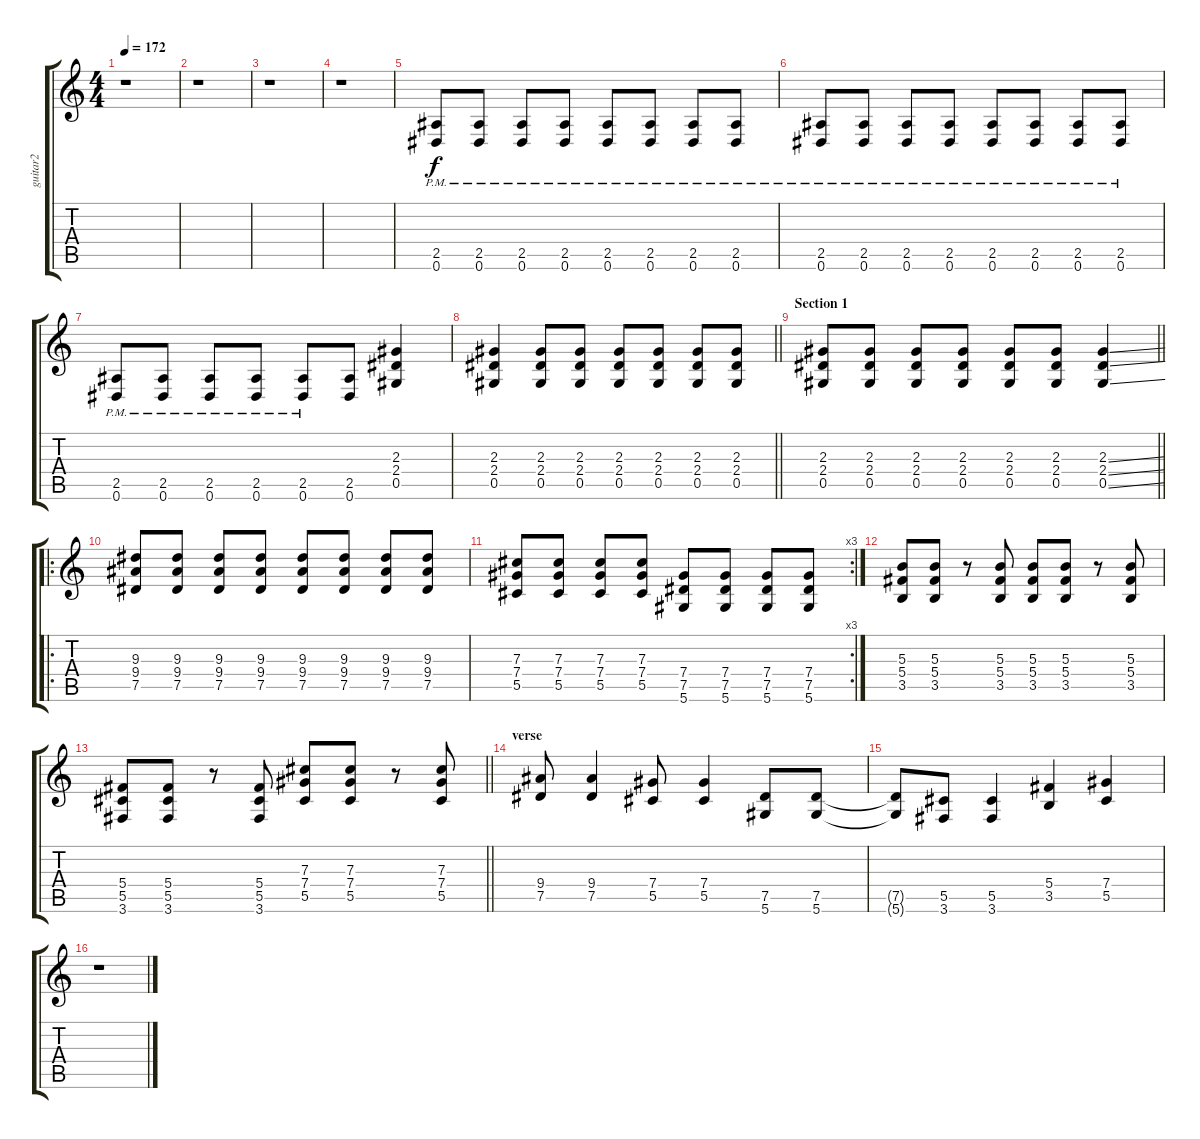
\track ("guitar2" "guitar2") {instrument distortionguitar}
\staff {score tabs}
\tuning (Eb4 Bb3 Gb3 Db3 Ab2 Eb2) {hide}
\ts (4 4)
\tempo 172
\clef g2
\ks c
r.1{dy f instrument distortionguitar} |
r.1 |
r.1 |
r.1 |
(2.5{pm} 0.6{pm}).8 (2.5{pm} 0.6{pm}).8 (2.5{pm} 0.6{pm}).8 (2.5{pm} 0.6{pm}).8 (2.5{pm} 0.6{pm}).8 (2.5{pm} 0.6{pm}).8 (2.5{pm} 0.6{pm}).8 (2.5{pm} 0.6{pm}).8 |
(2.5{pm} 0.6{pm}).8 (2.5{pm} 0.6{pm}).8 (2.5{pm} 0.6{pm}).8 (2.5{pm} 0.6{pm}).8 (2.5{pm} 0.6{pm}).8 (2.5{pm} 0.6{pm}).8 (2.5{pm} 0.6{pm}).8 (2.5{pm} 0.6{pm}).8 |
(2.5{pm} 0.6{pm}).8 (2.5{pm} 0.6{pm}).8 (2.5{pm} 0.6{pm}).8 (2.5{pm} 0.6{pm}).8 (2.5{pm} 0.6{pm}).8 (2.5 0.6).8 (2.3 2.4 0.5).4 |
\barLineRight lightlight
(2.3 2.4 0.5).4 (2.3 2.4 0.5).8 (2.3 2.4 0.5).8 (2.3 2.4 0.5).8 (2.3 2.4 0.5).8 (2.3 2.4 0.5).8 (2.3 2.4 0.5).8 |
\section ("" "Section 1")
\barLineRight lightlight
(2.3 2.4 0.5).8 (2.3 2.4 0.5).8 (2.3 2.4 0.5).8 (2.3 2.4 0.5).8 (2.3 2.4 0.5).8 (2.3 2.4 0.5).8 (2.3{ss} 2.4{ss} 0.5{ss}).4 |
\ro
(9.3 9.4 7.5).8 (9.3 9.4 7.5).8 (9.3 9.4 7.5).8 (9.3 9.4 7.5).8 (9.3 9.4 7.5).8 (9.3 9.4 7.5).8 (9.3 9.4 7.5).8 (9.3 9.4 7.5).8 |
\rc 3
(7.3 7.4 5.5).8 (7.3 7.4 5.5).8 (7.3 7.4 5.5).8 (7.3 7.4 5.5).8 (7.4 7.5 5.6).8 (7.4 7.5 5.6).8 (7.4 7.5 5.6).8 (7.4 7.5 5.6).8 |
(5.3 5.4 3.5).8 (5.3 5.4 3.5).8 r.8 (5.3 5.4 3.5).8 (5.3 5.4 3.5).8 (5.3 5.4 3.5).8 r.8 (5.3 5.4 3.5).8 |
\barLineRight lightlight
(5.4 5.5 3.6).8 (5.4 5.5 3.6).8 r.8 (5.4 5.5 3.6).8 (7.3 7.4 5.5).8 (7.3 7.4 5.5).8 r.8 (7.3 7.4 5.5).8 |
\section ("" "verse")
(9.4 7.5).8 (9.4 7.5).4 (7.4 5.5).8 (7.4 5.5).4 (7.5 5.6).8 (7.5 5.6).8 |
(7.5{t} 5.6{t}).8 (5.5 3.6).8 (5.5 3.6).4 (5.4 3.5).4 (7.4 5.5).4 |
r.1
